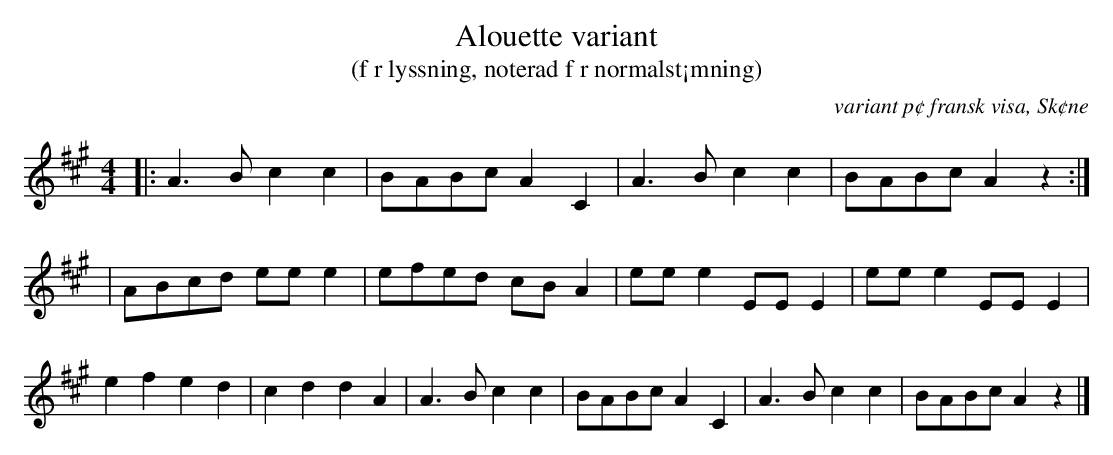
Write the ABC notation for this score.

X:1
T:Alouette variant
T:(f r lyssning, noterad f r normalst¡mning)
O:variant p¢ fransk visa, Sk¢ne
M:4/4
L:1/4
Q:100
K:A
|: A>B cc | B/A/B/c/ AC | A>B cc | B/A/B/c/ Az :|
| A/B/c/d/ e/e/e | e/f/e/d/ c/B/A | e/e/e E/E/E | e/e/e E/E/E |
ef ed | cd dA | A>B cc | B/A/B/c/ AC | A>B cc | B/A/B/c/ Az |]
